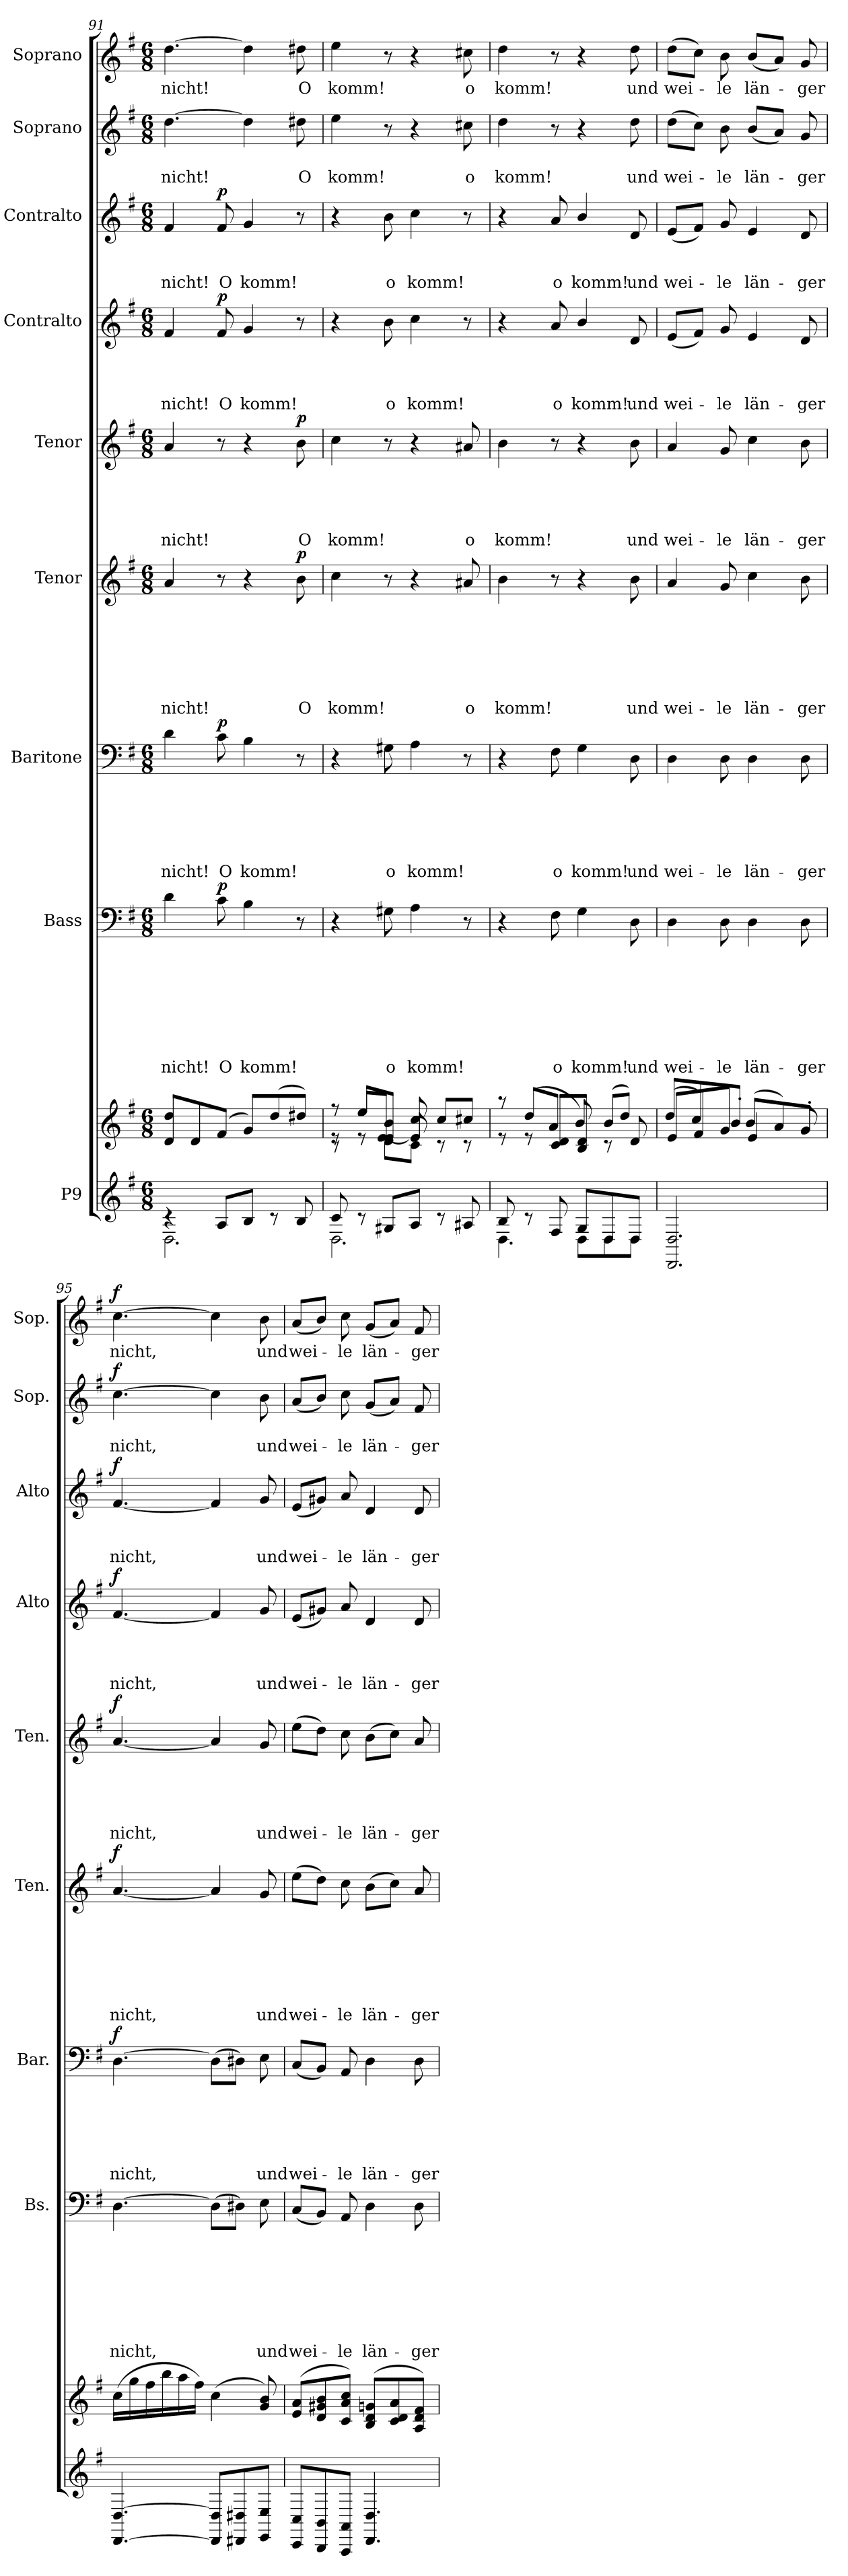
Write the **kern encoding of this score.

**kern	**kern	**kern	**text	**text	**text	**text	**text	**text	**text	**text	**dynam	**kern	**text	**text	**text	**text	**text	**text	**dynam	**kern	**text	**text	**text	**text	**text	**text	**text	**dynam	**kern	**text	**text	**text	**text	**text	**dynam	**kern	**text	**text	**text	**text	**dynam	**kern	**text	**text	**text	**dynam	**kern	**text	**text	**dynam	**kern	**text	**dynam
*part9	*part9	*part8	*part8	*part8	*part8	*part8	*part8	*part8	*part8	*part8	*part8	*part7	*part7	*part7	*part7	*part7	*part7	*part7	*part7	*part6	*part6	*part6	*part6	*part6	*part6	*part6	*part6	*part6	*part5	*part5	*part5	*part5	*part5	*part5	*part5	*part4	*part4	*part4	*part4	*part4	*part4	*part3	*part3	*part3	*part3	*part3	*part2	*part2	*part2	*part2	*part1	*part1	*part1
*staff10	*staff9	*staff8	*staff8	*staff8	*staff8	*staff8	*staff8	*staff8	*staff8	*staff8	*staff8	*staff7	*staff7	*staff7	*staff7	*staff7	*staff7	*staff7	*staff7	*staff6	*staff6	*staff6	*staff6	*staff6	*staff6	*staff6	*staff6	*staff6	*staff5	*staff5	*staff5	*staff5	*staff5	*staff5	*staff5	*staff4	*staff4	*staff4	*staff4	*staff4	*staff4	*staff3	*staff3	*staff3	*staff3	*staff3	*staff2	*staff2	*staff2	*staff2	*staff1	*staff1	*staff1
*I"P9	*	*I"Bass	*	*	*	*	*	*	*	*	*	*I"Baritone	*	*	*	*	*	*	*	*I"Tenor	*	*	*	*	*	*	*	*	*I"Tenor	*	*	*	*	*	*	*I"Contralto	*	*	*	*	*	*I"Contralto	*	*	*	*	*I"Soprano	*	*	*	*I"Soprano	*	*
*	*	*I'Bs.	*	*	*	*	*	*	*	*	*	*I'Bar.	*	*	*	*	*	*	*	*I'Ten.	*	*	*	*	*	*	*	*	*I'Ten.	*	*	*	*	*	*	*I'Alto	*	*	*	*	*	*I'Alto	*	*	*	*	*I'Sop.	*	*	*	*I'Sop.	*	*
*clefG2	*clefG2	*clefF4	*	*	*	*	*	*	*	*	*	*clefF4	*	*	*	*	*	*	*	*clefG2	*	*	*	*	*	*	*	*	*clefG2	*	*	*	*	*	*	*clefG2	*	*	*	*	*	*clefG2	*	*	*	*	*clefG2	*	*	*	*clefG2	*	*
*	*	*	*	*	*	*	*	*	*	*	*	*	*	*	*	*	*	*	*	*ITrd7c12	*	*	*	*	*	*	*	*	*ITrd7c12	*	*	*	*	*	*	*	*	*	*	*	*	*	*	*	*	*	*	*	*	*	*	*	*
*k[f#]	*k[f#]	*k[f#]	*	*	*	*	*	*	*	*	*	*k[f#]	*	*	*	*	*	*	*	*k[f#]	*	*	*	*	*	*	*	*	*k[f#]	*	*	*	*	*	*	*k[f#]	*	*	*	*	*	*k[f#]	*	*	*	*	*k[f#]	*	*	*	*k[f#]	*	*
*G:	*G:	*G:	*	*	*	*	*	*	*	*	*	*G:	*	*	*	*	*	*	*	*G:	*	*	*	*	*	*	*	*	*G:	*	*	*	*	*	*	*G:	*	*	*	*	*	*G:	*	*	*	*	*G:	*	*	*	*G:	*	*
*M6/8	*M6/8	*M6/8	*	*	*	*	*	*	*	*	*	*M6/8	*	*	*	*	*	*	*	*M6/8	*	*	*	*	*	*	*	*	*M6/8	*	*	*	*	*	*	*M6/8	*	*	*	*	*	*M6/8	*	*	*	*	*M6/8	*	*	*	*M6/8	*	*
=91	=91	=91	=91	=91	=91	=91	=91	=91	=91	=91	=91	=91	=91	=91	=91	=91	=91	=91	=91	=91	=91	=91	=91	=91	=91	=91	=91	=91	=91	=91	=91	=91	=91	=91	=91	=91	=91	=91	=91	=91	=91	=91	=91	=91	=91	=91	=91	=91	=91	=91	=91	=91	=91
*^	*^	*	*	*	*	*	*	*	*	*	*	*	*	*	*	*	*	*	*	*	*	*	*	*	*	*	*	*	*	*	*	*	*	*	*	*	*	*	*	*	*	*	*	*	*	*	*	*	*	*	*	*	*
*	*^	*	*^	*	*	*	*	*	*	*	*	*	*	*	*	*	*	*	*	*	*	*	*	*	*	*	*	*	*	*	*	*	*	*	*	*	*	*	*	*	*	*	*	*	*	*	*	*	*	*	*	*	*	*	*
!	!	!	!	!	!	!	!	!	!	!	!	!	!	!LO:LY:b	!	!	!	!	!	!	!	!LO:LY:b	!	!	!	!	!	!	!	!	!LO:LY:b	!	!	!	!	!	!	!LO:LY:b	!	!	!	!	!	!LO:LY:b	!	!	!	!	!LO:LY:b	!	!	!	!LO:LY:b	!	!	!LO:LY:b	!
4rc	2.D\	2.ryy	2.ryy	2.ryy	8d/ 8dd/L	4d\	.	.	.	.	.	.	.	nicht!	.	4d\	.	.	.	.	.	nicht!	.	4A/	.	.	.	.	.	.	nicht!	.	4A/	.	.	.	.	nicht!	.	4f#/	.	.	.	nicht!	.	4f#/	.	.	nicht!	.	[>4.dd\	.	nicht!	.	[>4.dd\	nicht!	.
.	.	.	.	.	8d/	.	.	.	.	.	.	.	.	.	.	.	.	.	.	.	.	.	.	.	.	.	.	.	.	.	.	.	.	.	.	.	.	.	.	.	.	.	.	.	.	.	.	.	.	.	.	.	.	.	.	.	.
!	!	!	!	!	!	!	!	!	!	!	!	!	!	!LO:LY:b	!LO:DY:a	!	!	!	!	!	!	!LO:LY:b	!LO:DY:a	!	!	!	!	!	!	!	!	!	!	!	!	!	!	!	!	!	!	!	!	!LO:LY:b	!LO:DY:a	!	!	!	!LO:LY:b	!LO:DY:a	!	!	!	!	!	!	!
8A/L	.	.	.	.	(<8f#/J	8c\	.	.	.	.	.	.	.	O	p	8c\	.	.	.	.	.	O	p	8r	.	.	.	.	.	.	.	.	8r	.	.	.	.	.	.	8f#/	.	.	.	O	p	8f#/	.	.	O	p	.	.	.	.	.	.	.
!	!	!	!	!	!	!	!	!	!	!	!	!	!	!LO:LY:b	!	!	!	!	!	!	!	!LO:LY:b	!	!	!	!	!	!	!	!	!	!	!	!	!	!	!	!	!	!	!	!	!	!LO:LY:b	!	!	!	!	!LO:LY:b	!	!	!	!	!	!	!	!
8B/J	.	.	.	.	8g/L)	4B\	.	.	.	.	.	.	.	komm!	.	4B\	.	.	.	.	.	komm!	.	4r	.	.	.	.	.	.	.	.	4r	.	.	.	.	.	.	4g/	.	.	.	komm!	.	4g/	.	.	komm!	.	4dd\]	.	.	.	4dd\]	.	.
8rc	.	.	.	.	(<8dd/	.	.	.	.	.	.	.	.	.	.	.	.	.	.	.	.	.	.	.	.	.	.	.	.	.	.	.	.	.	.	.	.	.	.	.	.	.	.	.	.	.	.	.	.	.	.	.	.	.	.	.	.
!	!	!	!	!	!	!	!	!	!	!	!	!	!	!	!	!	!	!	!	!	!	!	!	!	!	!	!	!	!	!	!LO:LY:b	!LO:DY:a	!	!	!	!	!	!LO:LY:b	!LO:DY:a	!	!	!	!	!	!	!	!	!	!	!	!	!	!LO:LY:b	!	!	!LO:LY:b	!
8B/	.	.	.	.	8dd#X/J)	8r	.	.	.	.	.	.	.	.	.	8r	.	.	.	.	.	.	.	8B\	.	.	.	.	.	.	O	p	8B\	.	.	.	.	O	p	8r	.	.	.	.	.	8r	.	.	.	.	8dd#X\	.	O	.	8dd#X\	O	.
=92	=92	=92	=92	=92	=92	=92	=92	=92	=92	=92	=92	=92	=92	=92	=92	=92	=92	=92	=92	=92	=92	=92	=92	=92	=92	=92	=92	=92	=92	=92	=92	=92	=92	=92	=92	=92	=92	=92	=92	=92	=92	=92	=92	=92	=92	=92	=92	=92	=92	=92	=92	=92	=92	=92	=92	=92	=92
!	!	!	!	!	!	!	!	!	!	!	!	!	!	!	!	!	!	!	!	!	!	!	!	!	!	!	!	!	!	!	!LO:LY:b	!	!	!	!	!	!	!LO:LY:b	!	!	!	!	!	!	!	!	!	!	!	!	!	!	!LO:LY:b	!	!	!LO:LY:b	!
8c/	2.D\	2.ryy	8re	8rc	8rff	4r	.	.	.	.	.	.	.	.	.	4r	.	.	.	.	.	.	.	4c\	.	.	.	.	.	.	komm!	.	4c\	.	.	.	.	komm!	.	4r	.	.	.	.	.	4r	.	.	.	.	4ee\	.	komm!	.	4ee\	komm!	.
8rc	.	.	8re	8ee/L	8ee/L	.	.	.	.	.	.	.	.	.	.	.	.	.	.	.	.	.	.	.	.	.	.	.	.	.	.	.	.	.	.	.	.	.	.	.	.	.	.	.	.	.	.	.	.	.	.	.	.	.	.	.	.
!	!	!	!	!	!	!	!	!	!	!	!	!	!	!LO:LY:b	!	!	!	!	!	!	!	!LO:LY:b	!	!	!	!	!	!	!	!	!	!	!	!	!	!	!	!	!	!	!	!	!	!LO:LY:b	!	!	!	!	!LO:LY:b	!	!	!	!	!	!	!	!
8G#X/L	.	.	8d\L	[>8e/J	8e/ 8b/J	8G#X\	.	.	.	.	.	.	.	o	.	8G#X\	.	.	.	.	.	o	.	8r	.	.	.	.	.	.	.	.	8r	.	.	.	.	.	.	8b\	.	.	.	o	.	8b\	.	.	o	.	8r	.	.	.	8r	.	.
!	!	!	!	!	!	!	!	!	!	!	!	!	!	!LO:LY:b	!	!	!	!	!	!	!	!LO:LY:b	!	!	!	!	!	!	!	!	!	!	!	!	!	!	!	!	!	!	!	!	!	!LO:LY:b	!	!	!	!	!LO:LY:b	!	!	!	!	!	!	!	!
8A/J	.	.	8c\J	8e/]	8e/ 8cc/	4A\	.	.	.	.	.	.	.	komm!	.	4A\	.	.	.	.	.	komm!	.	4r	.	.	.	.	.	.	.	.	4r	.	.	.	.	.	.	4cc\	.	.	.	komm!	.	4cc\	.	.	komm!	.	4r	.	.	.	4r	.	.
8rc	.	.	8rc	4ryy	8cc/L	.	.	.	.	.	.	.	.	.	.	.	.	.	.	.	.	.	.	.	.	.	.	.	.	.	.	.	.	.	.	.	.	.	.	.	.	.	.	.	.	.	.	.	.	.	.	.	.	.	.	.	.
!	!	!	!	!	!	!	!	!	!	!	!	!	!	!	!	!	!	!	!	!	!	!	!	!	!	!	!	!	!	!	!LO:LY:b	!	!	!	!	!	!	!LO:LY:b	!	!	!	!	!	!	!	!	!	!	!	!	!	!	!LO:LY:b	!	!	!LO:LY:b	!
8A#X/	.	.	8rc	.	8cc#X/J	8r	.	.	.	.	.	.	.	.	.	8r	.	.	.	.	.	.	.	8A#X/	.	.	.	.	.	.	o	.	8A#X/	.	.	.	.	o	.	8r	.	.	.	.	.	8r	.	.	.	.	8cc#X\	.	o	.	8cc#X\	o	.
!!LO:PB:g=z
=93	=93	=93	=93	=93	=93	=93	=93	=93	=93	=93	=93	=93	=93	=93	=93	=93	=93	=93	=93	=93	=93	=93	=93	=93	=93	=93	=93	=93	=93	=93	=93	=93	=93	=93	=93	=93	=93	=93	=93	=93	=93	=93	=93	=93	=93	=93	=93	=93	=93	=93	=93	=93	=93	=93	=93	=93	=93
!	!	!	!	!	!	!	!	!	!	!	!	!	!	!	!	!	!	!	!	!	!	!	!	!	!	!	!	!	!	!	!LO:LY:b	!	!	!	!	!	!	!LO:LY:b	!	!	!	!	!	!	!	!	!	!	!	!	!	!	!LO:LY:b	!	!	!LO:LY:b	!
8B/	4.D\	2.ryy	2.ryy	8re	8raa	4r	.	.	.	.	.	.	.	.	.	4r	.	.	.	.	.	.	.	4B\	.	.	.	.	.	.	komm!	.	4B\	.	.	.	.	komm!	.	4r	.	.	.	.	.	4r	.	.	.	.	4dd\	.	komm!	.	4dd\	komm!	.
8rc	.	.	.	8re	(>8dd/L	.	.	.	.	.	.	.	.	.	.	.	.	.	.	.	.	.	.	.	.	.	.	.	.	.	.	.	.	.	.	.	.	.	.	.	.	.	.	.	.	.	.	.	.	.	.	.	.	.	.	.	.
!	!	!	!	!	!	!	!	!	!	!	!	!	!	!LO:LY:b	!	!	!	!	!	!	!	!LO:LY:b	!	!	!	!	!	!	!	!	!	!	!	!	!	!	!	!	!	!	!	!	!	!LO:LY:b	!	!	!	!	!LO:LY:b	!	!	!	!	!	!	!	!
8F#/	.	.	.	8c/ 8d/L	8a/J	8F#\	.	.	.	.	.	.	.	o	.	8F#\	.	.	.	.	.	o	.	8r	.	.	.	.	.	.	.	.	8r	.	.	.	.	.	.	8a/	.	.	.	o	.	8a/	.	.	o	.	8r	.	.	.	8r	.	.
!	!	!	!	!	!	!	!	!	!	!	!	!	!	!LO:LY:b	!	!	!	!	!	!	!	!LO:LY:b	!	!	!	!	!	!	!	!	!	!	!	!	!	!	!	!	!	!	!	!	!	!LO:LY:b	!	!	!	!	!LO:LY:b	!	!	!	!	!	!	!	!
8G/L	8D\L	.	.	8B/ 8d/J	8b/)	4G\	.	.	.	.	.	.	.	komm!	.	4G\	.	.	.	.	.	komm!	.	4r	.	.	.	.	.	.	.	.	4r	.	.	.	.	.	.	4b/	.	.	.	komm!	.	4b/	.	.	komm!	.	4r	.	.	.	4r	.	.
8D/	8D\	.	.	8rc	(>8b/L	.	.	.	.	.	.	.	.	.	.	.	.	.	.	.	.	.	.	.	.	.	.	.	.	.	.	.	.	.	.	.	.	.	.	.	.	.	.	.	.	.	.	.	.	.	.	.	.	.	.	.	.
!	!	!	!	!	!	!	!	!	!	!	!	!	!	!LO:LY:b	!	!	!	!	!	!	!	!LO:LY:b	!	!	!	!	!	!	!	!	!LO:LY:b	!	!	!	!	!	!	!LO:LY:b	!	!	!	!	!	!LO:LY:b	!	!	!	!	!LO:LY:b	!	!	!	!LO:LY:b	!	!	!LO:LY:b	!
8D/J	8D\J	.	.	8d/	8dd/J)	8D\	.	.	.	.	.	.	.	und	.	8D\	.	.	.	.	.	und	.	8B\	.	.	.	.	.	.	und	.	8B\	.	.	.	.	und	.	8d/	.	.	.	und	.	8d/	.	.	und	.	8dd\	.	und	.	8dd\	und	.
=94	=94	=94	=94	=94	=94	=94	=94	=94	=94	=94	=94	=94	=94	=94	=94	=94	=94	=94	=94	=94	=94	=94	=94	=94	=94	=94	=94	=94	=94	=94	=94	=94	=94	=94	=94	=94	=94	=94	=94	=94	=94	=94	=94	=94	=94	=94	=94	=94	=94	=94	=94	=94	=94	=94	=94	=94	=94
!	!	!	!	!	!	!	!	!	!	!	!	!	!	!LO:LY:b	!	!	!	!	!	!	!	!LO:LY:b	!	!	!	!	!	!	!	!	!LO:LY:b	!	!	!	!	!	!	!LO:LY:b	!	!	!	!	!	!LO:LY:b	!	!	!	!	!LO:LY:b	!	!	!	!LO:LY:b	!	!	!LO:LY:b	!
2.DD/ 2.D/	2.ryy	2.ryy	2.ryy	8e/L	(>8dd/L	4D\	.	.	.	.	.	.	.	wei-	.	4D\	.	.	.	.	.	wei-	.	4A/	.	.	.	.	.	.	wei-	.	4A/	.	.	.	.	wei-	.	(<8e/L	.	.	.	wei-	.	(<8e/L	.	.	wei-	.	(>8dd\L	.	wei-	.	(>8dd\L	wei-	.
.	.	.	.	8f#/	8cc/)	.	.	.	.	.	.	.	.	.	.	.	.	.	.	.	.	.	.	.	.	.	.	.	.	.	.	.	.	.	.	.	.	.	.	8f#/J)	.	.	.	.	.	8f#/J)	.	.	.	.	8cc\J)	.	.	.	8cc\J)	.	.
!	!	!	!	!	!	!	!	!	!	!	!	!	!	!LO:LY:b	!	!	!	!	!	!	!	!LO:LY:b	!	!	!	!	!	!	!	!	!LO:LY:b	!	!	!	!	!	!	!LO:LY:b	!	!	!	!	!	!LO:LY:b	!	!	!	!	!LO:LY:b	!	!	!	!LO:LY:b	!	!	!LO:LY:b	!
.	.	.	.	8g/J	8b'>/J	8D\	.	.	.	.	.	.	.	-le	.	8D\	.	.	.	.	.	-le	.	8G/	.	.	.	.	.	.	-le	.	8G/	.	.	.	.	-le	.	8g/	.	.	.	-le	.	8g/	.	.	-le	.	8b\	.	-le	.	8b\	-le	.
!	!	!	!	!	!	!	!	!	!	!	!	!	!	!LO:LY:b	!	!	!	!	!	!	!	!LO:LY:b	!	!	!	!	!	!	!	!	!LO:LY:b	!	!	!	!	!	!	!LO:LY:b	!	!	!	!	!	!LO:LY:b	!	!	!	!	!LO:LY:b	!	!	!	!LO:LY:b	!	!	!LO:LY:b	!
.	.	.	.	4e/	(>8b/L	4D\	.	.	.	.	.	.	.	län-	.	4D\	.	.	.	.	.	län-	.	4c\	.	.	.	.	.	.	län-	.	4c\	.	.	.	.	län-	.	4e/	.	.	.	län-	.	4e/	.	.	län-	.	(<8b/L	.	län-	.	(<8b/L	län-	.
.	.	.	.	.	8a/)	.	.	.	.	.	.	.	.	.	.	.	.	.	.	.	.	.	.	.	.	.	.	.	.	.	.	.	.	.	.	.	.	.	.	.	.	.	.	.	.	.	.	.	.	.	8a/J)	.	.	.	8a/J)	.	.
!	!	!	!	!	!	!	!	!	!	!	!	!	!	!LO:LY:b	!	!	!	!	!	!	!	!LO:LY:b	!	!	!	!	!	!	!	!	!LO:LY:b	!	!	!	!	!	!	!LO:LY:b	!	!	!	!	!	!LO:LY:b	!	!	!	!	!LO:LY:b	!	!	!	!LO:LY:b	!	!	!LO:LY:b	!
.	.	.	.	8g/	8g'>/J	8D\	.	.	.	.	.	.	.	-ger	.	8D\	.	.	.	.	.	-ger	.	8B\	.	.	.	.	.	.	-ger	.	8B\	.	.	.	.	-ger	.	8d/	.	.	.	-ger	.	8d/	.	.	-ger	.	8g/	.	-ger	.	8g/	-ger	.
=95	=95	=95	=95	=95	=95	=95	=95	=95	=95	=95	=95	=95	=95	=95	=95	=95	=95	=95	=95	=95	=95	=95	=95	=95	=95	=95	=95	=95	=95	=95	=95	=95	=95	=95	=95	=95	=95	=95	=95	=95	=95	=95	=95	=95	=95	=95	=95	=95	=95	=95	=95	=95	=95	=95	=95	=95	=95
!	!	!	!	!	!	!	!	!	!	!	!	!	!	!LO:LY:b	!	!	!	!	!	!	!	!LO:LY:b	!LO:DY:a	!	!	!	!	!	!	!	!LO:LY:b	!LO:DY:a	!	!	!	!	!	!LO:LY:b	!LO:DY:a	!	!	!	!	!LO:LY:b	!LO:DY:a	!	!	!	!LO:LY:b	!LO:DY:a	!	!	!LO:LY:b	!LO:DY:a	!	!LO:LY:b	!LO:DY:a
[<4.DD/ [>4.D/	2.ryy	2.ryy	2.ryy	2.ryy	(>16cc\LL	[>4.D\	.	.	.	.	.	.	.	nicht,	.	[>4.D\	.	.	.	.	.	nicht,	f	[<4.A/	.	.	.	.	.	.	nicht,	f	[<4.A/	.	.	.	.	nicht,	f	[<4.f#/	.	.	.	nicht,	f	[<4.f#/	.	.	nicht,	f	[>4.cc\	.	nicht,	f	[>4.cc\	nicht,	f
.	.	.	.	.	16gg\	.	.	.	.	.	.	.	.	.	.	.	.	.	.	.	.	.	.	.	.	.	.	.	.	.	.	.	.	.	.	.	.	.	.	.	.	.	.	.	.	.	.	.	.	.	.	.	.	.	.	.	.
.	.	.	.	.	16ff#\	.	.	.	.	.	.	.	.	.	.	.	.	.	.	.	.	.	.	.	.	.	.	.	.	.	.	.	.	.	.	.	.	.	.	.	.	.	.	.	.	.	.	.	.	.	.	.	.	.	.	.	.
.	.	.	.	.	16bb\	.	.	.	.	.	.	.	.	.	.	.	.	.	.	.	.	.	.	.	.	.	.	.	.	.	.	.	.	.	.	.	.	.	.	.	.	.	.	.	.	.	.	.	.	.	.	.	.	.	.	.	.
.	.	.	.	.	16aa\	.	.	.	.	.	.	.	.	.	.	.	.	.	.	.	.	.	.	.	.	.	.	.	.	.	.	.	.	.	.	.	.	.	.	.	.	.	.	.	.	.	.	.	.	.	.	.	.	.	.	.	.
.	.	.	.	.	16ff#\JJ)	.	.	.	.	.	.	.	.	.	.	.	.	.	.	.	.	.	.	.	.	.	.	.	.	.	.	.	.	.	.	.	.	.	.	.	.	.	.	.	.	.	.	.	.	.	.	.	.	.	.	.	.
8DD/] 8D/]L	.	.	.	.	(>4cc\	(>8D\L]	.	.	.	.	.	.	.	.	.	(>8D\L]	.	.	.	.	.	.	.	4A/]	.	.	.	.	.	.	.	.	4A/]	.	.	.	.	.	.	4f#/]	.	.	.	.	.	4f#/]	.	.	.	.	4cc\]	.	.	.	4cc\]	.	.
8DD#X/ 8D#X/	.	.	.	.	.	8D#X\J)	.	.	.	.	.	.	.	.	.	8D#X\J)	.	.	.	.	.	.	.	.	.	.	.	.	.	.	.	.	.	.	.	.	.	.	.	.	.	.	.	.	.	.	.	.	.	.	.	.	.	.	.	.	.
!	!	!	!	!	!	!	!	!	!	!	!	!	!	!LO:LY:b	!	!	!	!	!	!	!	!LO:LY:b	!	!	!	!	!	!	!	!	!LO:LY:b	!	!	!	!	!	!	!LO:LY:b	!	!	!	!	!	!LO:LY:b	!	!	!	!	!LO:LY:b	!	!	!	!LO:LY:b	!	!	!LO:LY:b	!
8EE/ 8E/J	.	.	.	.	8g/ 8b/)	8E\	.	.	.	.	.	.	.	und	.	8E\	.	.	.	.	.	und	.	8G/	.	.	.	.	.	.	und	.	8G/	.	.	.	.	und	.	8g/	.	.	.	und	.	8g/	.	.	und	.	8b\	.	und	.	8b\	und	.
=96	=96	=96	=96	=96	=96	=96	=96	=96	=96	=96	=96	=96	=96	=96	=96	=96	=96	=96	=96	=96	=96	=96	=96	=96	=96	=96	=96	=96	=96	=96	=96	=96	=96	=96	=96	=96	=96	=96	=96	=96	=96	=96	=96	=96	=96	=96	=96	=96	=96	=96	=96	=96	=96	=96	=96	=96	=96
!	!	!	!	!	!	!	!	!	!	!	!	!	!	!LO:LY:b	!	!	!	!	!	!	!	!LO:LY:b	!	!	!	!	!	!	!	!	!LO:LY:b	!	!	!	!	!	!	!LO:LY:b	!	!	!	!	!	!LO:LY:b	!	!	!	!	!LO:LY:b	!	!	!	!LO:LY:b	!	!	!LO:LY:b	!
8CC/ 8C/L	2.ryy	2.ryy	2.ryy	2.ryy	(<8e/ 8a/L	(<8C/L	.	.	.	.	.	.	.	wei-	.	(<8C/L	.	.	.	.	.	wei-	.	(>8e\L	.	.	.	.	.	.	wei-	.	(>8e\L	.	.	.	.	wei-	.	(<8e/L	.	.	.	wei-	.	(<8e/L	.	.	wei-	.	(<8a/L	.	wei-	.	(<8a/L	wei-	.
8BBB/ 8BB/	.	.	.	.	8d/ 8g#X/ 8b/	8BB/J)	.	.	.	.	.	.	.	.	.	8BB/J)	.	.	.	.	.	.	.	8d\J)	.	.	.	.	.	.	.	.	8d\J)	.	.	.	.	.	.	8g#X/J)	.	.	.	.	.	8g#X/J)	.	.	.	.	8b/J)	.	.	.	8b/J)	.	.
!	!	!	!	!	!	!	!	!	!	!	!	!	!	!LO:LY:b	!	!	!	!	!	!	!	!LO:LY:b	!	!	!	!	!	!	!	!	!LO:LY:b	!	!	!	!	!	!	!LO:LY:b	!	!	!	!	!	!LO:LY:b	!	!	!	!	!LO:LY:b	!	!	!	!LO:LY:b	!	!	!LO:LY:b	!
8AAA/ 8AA/J	.	.	.	.	8c/ 8a/ 8cc/J)	8AA/	.	.	.	.	.	.	.	-le	.	8AA/	.	.	.	.	.	-le	.	8c\	.	.	.	.	.	.	-le	.	8c\	.	.	.	.	-le	.	8a/	.	.	.	-le	.	8a/	.	.	-le	.	8cc\	.	-le	.	8cc\	-le	.
!	!	!	!	!	!	!	!	!	!	!	!	!	!	!LO:LY:b	!	!	!	!	!	!	!	!LO:LY:b	!	!	!	!	!	!	!	!	!LO:LY:b	!	!	!	!	!	!	!LO:LY:b	!	!	!	!	!	!LO:LY:b	!	!	!	!	!LO:LY:b	!	!	!	!LO:LY:b	!	!	!LO:LY:b	!
4.DD/ 4.D/	.	.	.	.	(<8B/ 8d/ 8gn/L	4D\	.	.	.	.	.	.	.	län-	.	4D\	.	.	.	.	.	län-	.	(>8B\L	.	.	.	.	.	.	län-	.	(>8B\L	.	.	.	.	län-	.	4d/	.	.	.	län-	.	4d/	.	.	län-	.	(<8g/L	.	län-	.	(<8g/L	län-	.
.	.	.	.	.	8c/ 8d/ 8a/	.	.	.	.	.	.	.	.	.	.	.	.	.	.	.	.	.	.	8c\J)	.	.	.	.	.	.	.	.	8c\J)	.	.	.	.	.	.	.	.	.	.	.	.	.	.	.	.	.	8a/J)	.	.	.	8a/J)	.	.
!	!	!	!	!	!	!	!	!	!	!	!	!	!	!LO:LY:b	!	!	!	!	!	!	!	!LO:LY:b	!	!	!	!	!	!	!	!	!LO:LY:b	!	!	!	!	!	!	!LO:LY:b	!	!	!	!	!	!LO:LY:b	!	!	!	!	!LO:LY:b	!	!	!	!LO:LY:b	!	!	!LO:LY:b	!
.	.	.	.	.	8A/ 8d/ 8f#/J)	8D\	.	.	.	.	.	.	.	-ger	.	8D\	.	.	.	.	.	-ger	.	8A/	.	.	.	.	.	.	-ger	.	8A/	.	.	.	.	-ger	.	8d/	.	.	.	-ger	.	8d/	.	.	-ger	.	8f#/	.	-ger	.	8f#/	-ger	.
*v	*v	*v	*	*	*	*	*	*	*	*	*	*	*	*	*	*	*	*	*	*	*	*	*	*	*	*	*	*	*	*	*	*	*	*	*	*	*	*	*	*	*	*	*	*	*	*	*	*	*	*	*	*	*	*	*	*	*
*	*v	*v	*v	*	*	*	*	*	*	*	*	*	*	*	*	*	*	*	*	*	*	*	*	*	*	*	*	*	*	*	*	*	*	*	*	*	*	*	*	*	*	*	*	*	*	*	*	*	*	*	*	*	*	*	*
=	=	=	=	=	=	=	=	=	=	=	=	=	=	=	=	=	=	=	=	=	=	=	=	=	=	=	=	=	=	=	=	=	=	=	=	=	=	=	=	=	=	=	=	=	=	=	=	=	=	=	=	=	=
*-	*-	*-	*-	*-	*-	*-	*-	*-	*-	*-	*-	*-	*-	*-	*-	*-	*-	*-	*-	*-	*-	*-	*-	*-	*-	*-	*-	*-	*-	*-	*-	*-	*-	*-	*-	*-	*-	*-	*-	*-	*-	*-	*-	*-	*-	*-	*-	*-	*-	*-	*-	*-	*-
